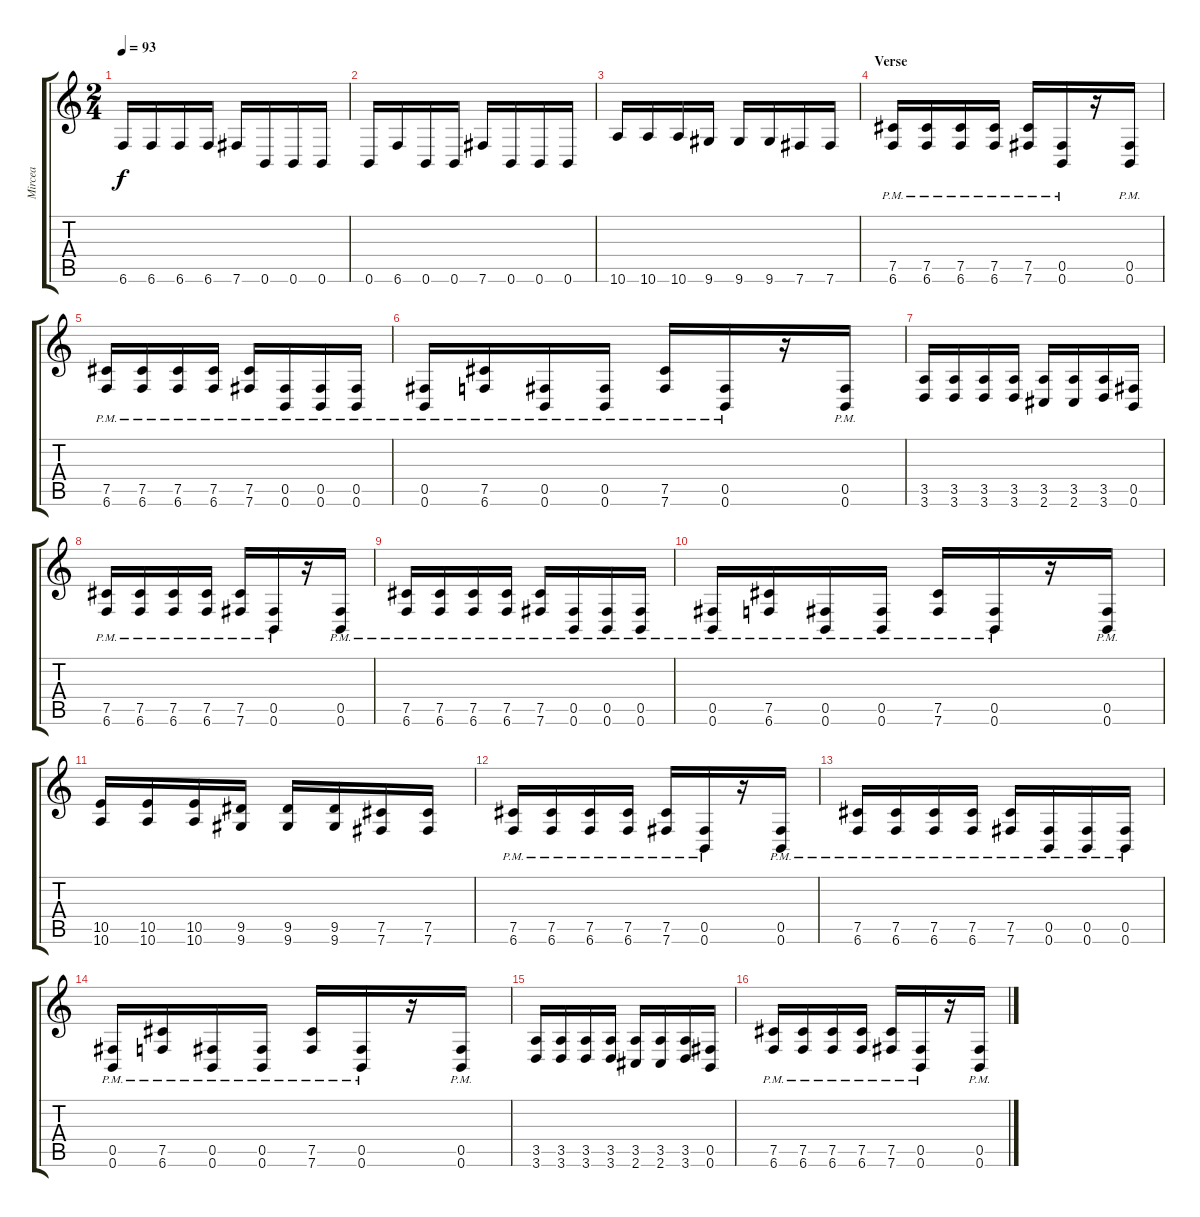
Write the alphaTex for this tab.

\track ("Mircea" "Mircea") {instrument distortionguitar}
\staff {score tabs}
\tuning (Db4 Ab3 E3 B2 Gb2 B1) {hide}
\ts (2 4)
\tempo 93
\clef g2
\ks c
6.6.16{dy f} 6.6.16 6.6.16 6.6.16 7.6.16 0.6.16 0.6.16 0.6.16 |
0.6.16 6.6.16 0.6.16 0.6.16 7.6.16 0.6.16 0.6.16 0.6.16 |
10.6.16 10.6.16 10.6.16 9.6.16 9.6.16 9.6.16 7.6.16 7.6.16 |
\section ("" "Verse")
(7.5{pm} 6.6{pm}).16 (7.5{pm} 6.6{pm}).16 (7.5{pm} 6.6{pm}).16 (7.5{pm} 6.6{pm}).16 (7.5{pm} 7.6{pm}).16 (0.5{pm} 0.6{pm}).16 r.16 (0.5{pm} 0.6{pm}).16 |
(7.5{pm} 6.6{pm}).16 (7.5{pm} 6.6{pm}).16 (7.5{pm} 6.6{pm}).16 (7.5{pm} 6.6{pm}).16 (7.5{pm} 7.6{pm}).16 (0.5{pm} 0.6{pm}).16 (0.5{pm} 0.6{pm}).16 (0.5{pm} 0.6{pm}).16 |
(0.5{pm} 0.6{pm}).16 (7.5{pm} 6.6{pm}).16 (0.5{pm} 0.6{pm}).16 (0.5{pm} 0.6{pm}).16 (7.5{pm} 7.6{pm}).16 (0.5{pm} 0.6{pm}).16 r.16 (0.5{pm} 0.6{pm}).16 |
(3.5 3.6).16 (3.5 3.6).16 (3.5 3.6).16 (3.5 3.6).16 (3.5 2.6).16 (3.5 2.6).16 (3.5 3.6).16 (0.5 0.6).16 |
(7.5{pm} 6.6{pm}).16 (7.5{pm} 6.6{pm}).16 (7.5{pm} 6.6{pm}).16 (7.5{pm} 6.6{pm}).16 (7.5{pm} 7.6{pm}).16 (0.5{pm} 0.6{pm}).16 r.16 (0.5{pm} 0.6{pm}).16 |
(7.5{pm} 6.6{pm}).16 (7.5{pm} 6.6{pm}).16 (7.5{pm} 6.6{pm}).16 (7.5{pm} 6.6{pm}).16 (7.5{pm} 7.6{pm}).16 (0.5{pm} 0.6{pm}).16 (0.5{pm} 0.6{pm}).16 (0.5{pm} 0.6{pm}).16 |
(0.5{pm} 0.6{pm}).16 (7.5{pm} 6.6{pm}).16 (0.5{pm} 0.6{pm}).16 (0.5{pm} 0.6{pm}).16 (7.5{pm} 7.6{pm}).16 (0.5{pm} 0.6{pm}).16 r.16 (0.5{pm} 0.6{pm}).16 |
(10.5 10.6).16 (10.5 10.6).16 (10.5 10.6).16 (9.5 9.6).16 (9.5 9.6).16 (9.5 9.6).16 (7.5 7.6).16 (7.5 7.6).16 |
(7.5{pm} 6.6{pm}).16 (7.5{pm} 6.6{pm}).16 (7.5{pm} 6.6{pm}).16 (7.5{pm} 6.6{pm}).16 (7.5{pm} 7.6{pm}).16 (0.5{pm} 0.6{pm}).16 r.16 (0.5{pm} 0.6{pm}).16 |
(7.5{pm} 6.6{pm}).16 (7.5{pm} 6.6{pm}).16 (7.5{pm} 6.6{pm}).16 (7.5{pm} 6.6{pm}).16 (7.5{pm} 7.6{pm}).16 (0.5{pm} 0.6{pm}).16 (0.5{pm} 0.6{pm}).16 (0.5{pm} 0.6{pm}).16 |
(0.5{pm} 0.6{pm}).16 (7.5{pm} 6.6{pm}).16 (0.5{pm} 0.6{pm}).16 (0.5{pm} 0.6{pm}).16 (7.5{pm} 7.6{pm}).16 (0.5{pm} 0.6{pm}).16 r.16 (0.5{pm} 0.6{pm}).16 |
(3.5 3.6).16 (3.5 3.6).16 (3.5 3.6).16 (3.5 3.6).16 (3.5 2.6).16 (3.5 2.6).16 (3.5 3.6).16 (0.5 0.6).16 |
(7.5{pm} 6.6{pm}).16 (7.5{pm} 6.6{pm}).16 (7.5{pm} 6.6{pm}).16 (7.5{pm} 6.6{pm}).16 (7.5{pm} 7.6{pm}).16 (0.5{pm} 0.6{pm}).16 r.16 (0.5{pm} 0.6{pm}).16
